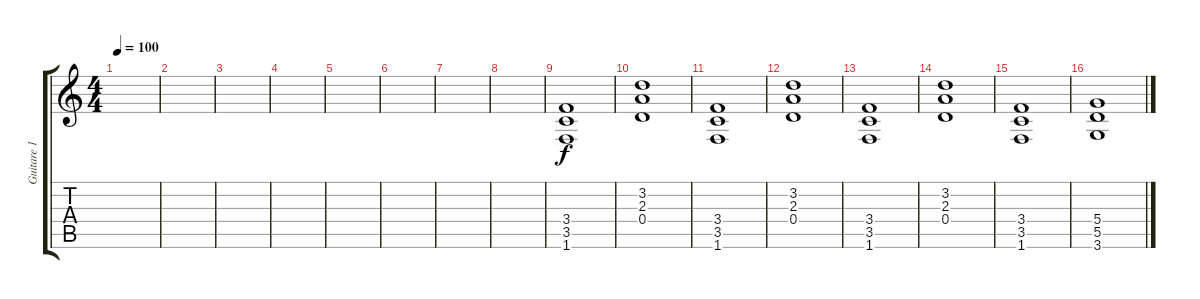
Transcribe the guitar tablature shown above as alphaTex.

\track ("Guitare 1" "Guitare 1") {instrument distortionguitar}
\staff {score tabs}
\tuning (E4 B3 G3 D3 A2 E2) {hide}
\ts (4 4)
\tempo 100
\clef g2
\ks c
|
|
|
|
|
|
|
|
(3.4 3.5 1.6).1{instrument distortionguitar} |
(3.2 2.3 0.4).1 |
(3.4 3.5 1.6).1 |
(3.2 2.3 0.4).1 |
(3.4 3.5 1.6).1 |
(3.2 2.3 0.4).1 |
(3.4 3.5 1.6).1 |
(5.4 5.5 3.6).1
